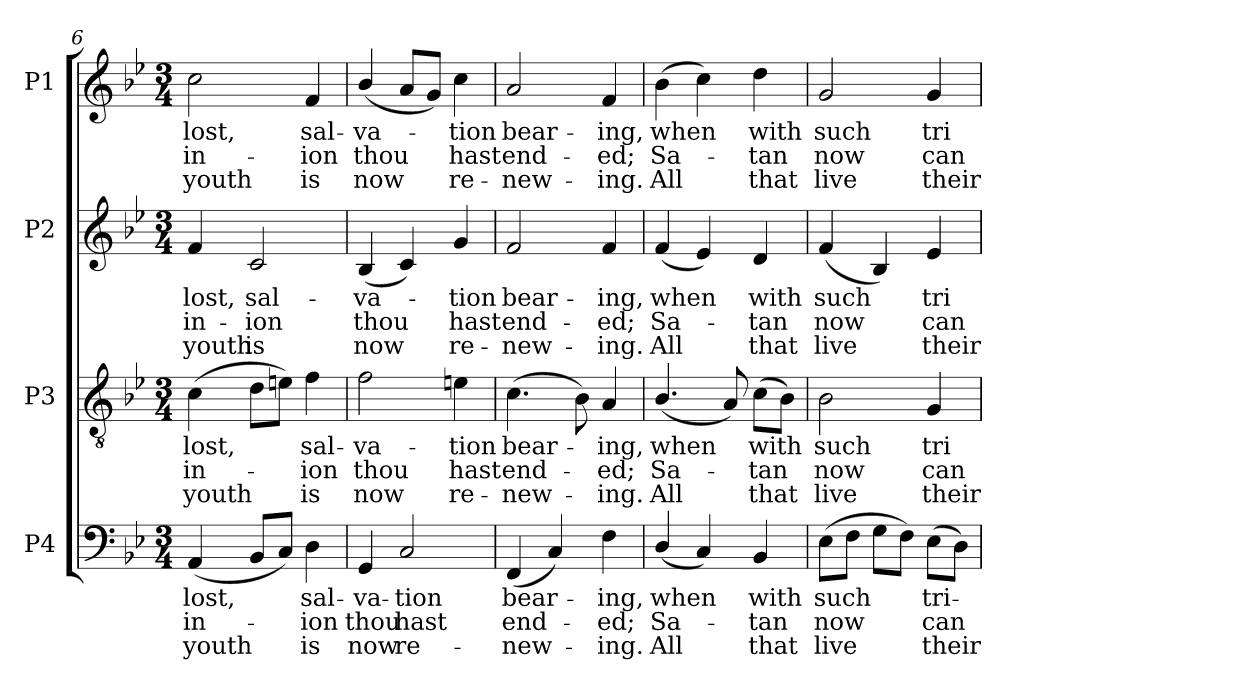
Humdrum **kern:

**kern	**text	**text	**text	**kern	**text	**text	**text	**kern	**text	**text	**text	**kern	**text	**text	**text
*part4	*part4	*part4	*part4	*part3	*part3	*part3	*part3	*part2	*part2	*part2	*part2	*part1	*part1	*part1	*part1
*staff4	*staff4	*staff4	*staff4	*staff3	*staff3	*staff3	*staff3	*staff2	*staff2	*staff2	*staff2	*staff1	*staff1	*staff1	*staff1
*I"P4	*	*	*	*I"P3	*	*	*	*I"P2	*	*	*	*I"P1	*	*	*
*clefF4	*	*	*	*clefGv2	*	*	*	*clefG2	*	*	*	*clefG2	*	*	*
*	*	*	*	*ITrd7c12	*	*	*	*	*	*	*	*	*	*	*
*k[b-e-]	*	*	*	*k[b-e-]	*	*	*	*k[b-e-]	*	*	*	*k[b-e-]	*	*	*
*B-:	*	*	*	*B-:	*	*	*	*B-:	*	*	*	*B-:	*	*	*
*M3/4	*	*	*	*M3/4	*	*	*	*M3/4	*	*	*	*M3/4	*	*	*
=6	=6	=6	=6	=6	=6	=6	=6	=6	=6	=6	=6	=6	=6	=6	=6
!	!LO:LY:b:color=#000000	!LO:LY:b:color=#000000	!LO:LY:b:color=#000000	!	!	!	!	!	!	!	!	!	!	!	!
!	!	!	!	!	!LO:LY:b:color=#000000	!LO:LY:b:color=#000000	!LO:LY:b:color=#000000	!	!	!	!	!	!	!	!
!	!	!	!	!	!	!	!	!	!LO:LY:b:color=#000000	!LO:LY:b:color=#000000	!LO:LY:b:color=#000000	!	!	!	!
!	!	!	!	!	!	!	!	!	!	!	!	!	!LO:LY:b:color=#000000	!LO:LY:b:color=#000000	!LO:LY:b:color=#000000
(4AAi/	lost,	-in-	youth	(4Ci\	lost,	-in-	youth	4fi/	lost,	-in-	youth	2cci\	lost,	-in-	youth
!	!	!	!	!	!	!	!	!	!LO:LY:b:color=#000000	!LO:LY:b:color=#000000	!LO:LY:b:color=#000000	!	!	!	!
8BB-i/L	.	.	.	8Di\L	.	.	.	2ci/	sal-	-ion	is	.	.	.	.
8Ci/J)	.	.	.	8Eni\J)	.	.	.	.	.	.	.	.	.	.	.
!	!LO:LY:b:color=#000000	!LO:LY:b:color=#000000	!LO:LY:b:color=#000000	!	!	!	!	!	!	!	!	!	!	!	!
!	!	!	!	!	!LO:LY:b:color=#000000	!LO:LY:b:color=#000000	!LO:LY:b:color=#000000	!	!	!	!	!	!	!	!
!	!	!	!	!	!	!	!	!	!	!	!	!	!LO:LY:b:color=#000000	!LO:LY:b:color=#000000	!LO:LY:b:color=#000000
4Di\	sal-	-ion	is	4Fi\	sal-	-ion	is	.	.	.	.	4fi/	sal-	-ion	is
!!LO:LB:g=z
=7	=7	=7	=7	=7	=7	=7	=7	=7	=7	=7	=7	=7	=7	=7	=7
!	!LO:LY:b:color=#000000	!LO:LY:b:color=#000000	!LO:LY:b:color=#000000	!	!	!	!	!	!	!	!	!	!	!	!
!	!	!	!	!	!LO:LY:b:color=#000000	!LO:LY:b:color=#000000	!LO:LY:b:color=#000000	!	!	!	!	!	!	!	!
!	!	!	!	!	!	!	!	!	!LO:LY:b:color=#000000	!LO:LY:b:color=#000000	!LO:LY:b:color=#000000	!	!	!	!
!	!	!	!	!	!	!	!	!	!	!	!	!	!LO:LY:b:color=#000000	!LO:LY:b:color=#000000	!LO:LY:b:color=#000000
4GGi/	-va-	thou	now	2Fi\	-va-	thou	now	(4B-i/	-va-	thou	now	(4b-i/	-va-	thou	now
!	!LO:LY:b:color=#000000	!LO:LY:b:color=#000000	!LO:LY:b:color=#000000	!	!	!	!	!	!	!	!	!	!	!	!
2Ci/	-tion	hast	re-	.	.	.	.	4ci/)	.	.	.	8ai/L	.	.	.
.	.	.	.	.	.	.	.	.	.	.	.	8gi/J)	.	.	.
!	!	!	!	!	!LO:LY:b:color=#000000	!LO:LY:b:color=#000000	!LO:LY:b:color=#000000	!	!	!	!	!	!	!	!
!	!	!	!	!	!	!	!	!	!LO:LY:b:color=#000000	!LO:LY:b:color=#000000	!LO:LY:b:color=#000000	!	!	!	!
!	!	!	!	!	!	!	!	!	!	!	!	!	!LO:LY:b:color=#000000	!LO:LY:b:color=#000000	!LO:LY:b:color=#000000
.	.	.	.	4Eni\	-tion	hast	re-	4gi/	-tion	hast	re-	4cci\	-tion	hast	re-
=8	=8	=8	=8	=8	=8	=8	=8	=8	=8	=8	=8	=8	=8	=8	=8
!	!LO:LY:b:color=#000000	!LO:LY:b:color=#000000	!LO:LY:b:color=#000000	!	!	!	!	!	!	!	!	!	!	!	!
!	!	!	!	!	!LO:LY:b:color=#000000	!LO:LY:b:color=#000000	!LO:LY:b:color=#000000	!	!	!	!	!	!	!	!
!	!	!	!	!	!	!	!	!	!LO:LY:b:color=#000000	!LO:LY:b:color=#000000	!LO:LY:b:color=#000000	!	!	!	!
!	!	!	!	!	!	!	!	!	!	!	!	!	!LO:LY:b:color=#000000	!LO:LY:b:color=#000000	!LO:LY:b:color=#000000
(4FFi/	bear-	end-	-new-	(4.Ci\	bear-	end-	-new-	2fi/	bear-	end-	-new-	2ai/	bear-	end-	-new-
4Ci/)	.	.	.	.	.	.	.	.	.	.	.	.	.	.	.
.	.	.	.	8BB-i\)	.	.	.	.	.	.	.	.	.	.	.
!	!LO:LY:b:color=#000000	!LO:LY:b:color=#000000	!LO:LY:b:color=#000000	!	!	!	!	!	!	!	!	!	!	!	!
!	!	!	!	!	!LO:LY:b:color=#000000	!LO:LY:b:color=#000000	!LO:LY:b:color=#000000	!	!	!	!	!	!	!	!
!	!	!	!	!	!	!	!	!	!LO:LY:b:color=#000000	!LO:LY:b:color=#000000	!LO:LY:b:color=#000000	!	!	!	!
!	!	!	!	!	!	!	!	!	!	!	!	!	!LO:LY:b:color=#000000	!LO:LY:b:color=#000000	!LO:LY:b:color=#000000
4Fi\	-ing,	-ed;	-ing.	4AAi/	-ing,	-ed;	-ing.	4fi/	-ing,	-ed;	-ing.	4fi/	-ing,	-ed;	-ing.
=9	=9	=9	=9	=9	=9	=9	=9	=9	=9	=9	=9	=9	=9	=9	=9
!	!LO:LY:b:color=#000000	!LO:LY:b:color=#000000	!LO:LY:b:color=#000000	!	!	!	!	!	!	!	!	!	!	!	!
!	!	!	!	!	!LO:LY:b:color=#000000	!LO:LY:b:color=#000000	!LO:LY:b:color=#000000	!	!	!	!	!	!	!	!
!	!	!	!	!	!	!	!	!	!LO:LY:b:color=#000000	!LO:LY:b:color=#000000	!LO:LY:b:color=#000000	!	!	!	!
!	!	!	!	!	!	!	!	!	!	!	!	!	!LO:LY:b:color=#000000	!LO:LY:b:color=#000000	!LO:LY:b:color=#000000
(4Di/	when	Sa-	All	(4.BB-i/	when	Sa-	All	(4fi/	when	Sa-	All	(4b-i\	when	Sa-	All
4Ci/)	.	.	.	.	.	.	.	4e-i/)	.	.	.	4cci\)	.	.	.
.	.	.	.	8AAi/)	.	.	.	.	.	.	.	.	.	.	.
!	!LO:LY:b:color=#000000	!LO:LY:b:color=#000000	!LO:LY:b:color=#000000	!	!	!	!	!	!	!	!	!	!	!	!
!	!	!	!	!	!LO:LY:b:color=#000000	!LO:LY:b:color=#000000	!LO:LY:b:color=#000000	!	!	!	!	!	!	!	!
!	!	!	!	!	!	!	!	!	!LO:LY:b:color=#000000	!LO:LY:b:color=#000000	!LO:LY:b:color=#000000	!	!	!	!
!	!	!	!	!	!	!	!	!	!	!	!	!	!LO:LY:b:color=#000000	!LO:LY:b:color=#000000	!LO:LY:b:color=#000000
4BB-i/	with	-tan	that	(8Ci\L	with	-tan	that	4di/	with	-tan	that	4ddi\	with	-tan	that
.	.	.	.	8BB-i\J)	.	.	.	.	.	.	.	.	.	.	.
=10	=10	=10	=10	=10	=10	=10	=10	=10	=10	=10	=10	=10	=10	=10	=10
!	!LO:LY:b:color=#000000	!LO:LY:b:color=#000000	!LO:LY:b:color=#000000	!	!	!	!	!	!	!	!	!	!	!	!
!	!	!	!	!	!LO:LY:b:color=#000000	!LO:LY:b:color=#000000	!LO:LY:b:color=#000000	!	!	!	!	!	!	!	!
!	!	!	!	!	!	!	!	!	!LO:LY:b:color=#000000	!LO:LY:b:color=#000000	!LO:LY:b:color=#000000	!	!	!	!
!	!	!	!	!	!	!	!	!	!	!	!	!	!LO:LY:b:color=#000000	!LO:LY:b:color=#000000	!LO:LY:b:color=#000000
(8E-i\L	such	now	live	2BB-i\	such	now	live	(4fi/	such	now	live	2gi/	such	now	live
8Fi\J	.	.	.	.	.	.	.	.	.	.	.	.	.	.	.
8Gi\L	.	.	.	.	.	.	.	4B-i/)	.	.	.	.	.	.	.
8Fi\J)	.	.	.	.	.	.	.	.	.	.	.	.	.	.	.
!	!LO:LY:b:color=#000000	!LO:LY:b:color=#000000	!LO:LY:b:color=#000000	!	!	!	!	!	!	!	!	!	!	!	!
!	!	!	!	!	!LO:LY:b:color=#000000	!LO:LY:b:color=#000000	!LO:LY:b:color=#000000	!	!	!	!	!	!	!	!
!	!	!	!	!	!	!	!	!	!LO:LY:b:color=#000000	!LO:LY:b:color=#000000	!LO:LY:b:color=#000000	!	!	!	!
!	!	!	!	!	!	!	!	!	!	!	!	!	!LO:LY:b:color=#000000	!LO:LY:b:color=#000000	!LO:LY:b:color=#000000
(8E-i\L	tri-	can	their	4GGi/	tri-	can	their	4e-i/	tri-	can	their	4gi/	tri-	can	their
8Di\J)	.	.	.	.	.	.	.	.	.	.	.	.	.	.	.
=	=	=	=	=	=	=	=	=	=	=	=	=	=	=	=
*-	*-	*-	*-	*-	*-	*-	*-	*-	*-	*-	*-	*-	*-	*-	*-
